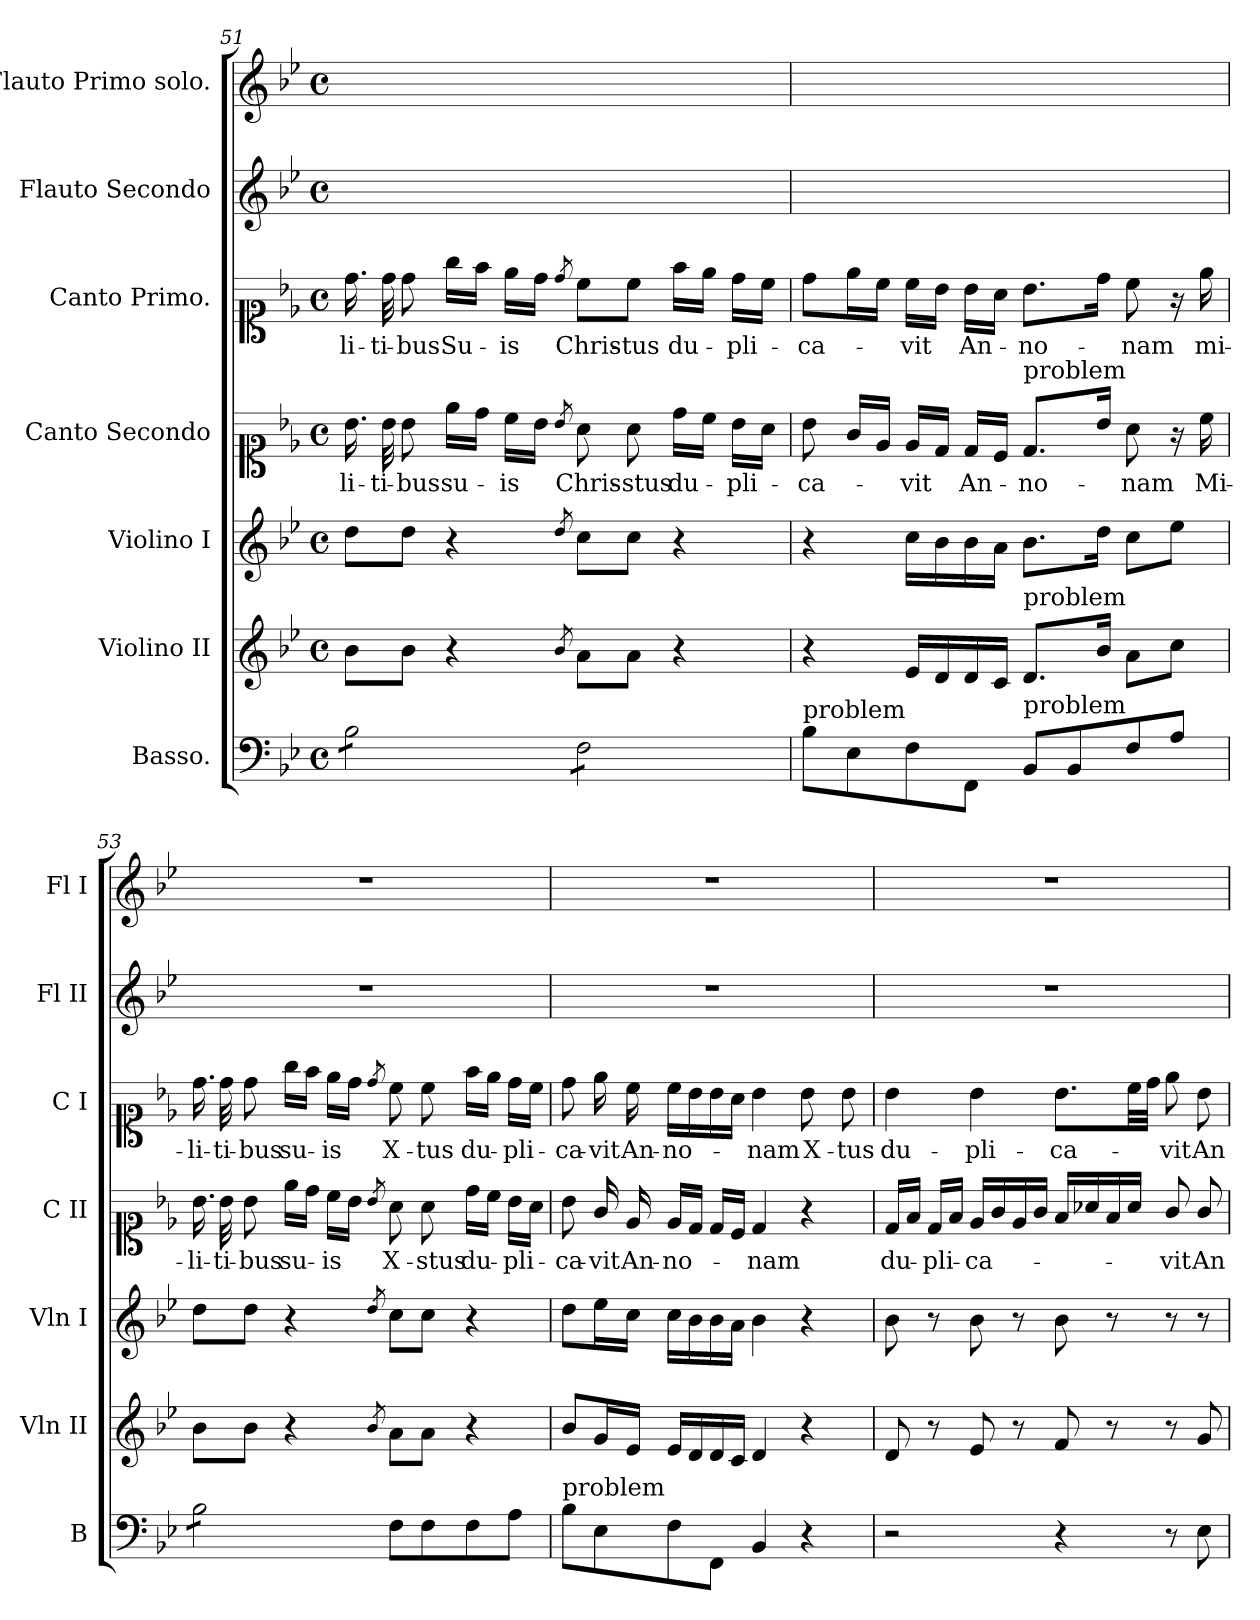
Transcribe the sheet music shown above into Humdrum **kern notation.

**kern	**kern	**kern	**kern	**text	**kern	**text	**kern	**kern
*part7	*part6	*part5	*part4	*part4	*part3	*part3	*part2	*part1
*staff7	*staff6	*staff5	*staff4	*staff4	*staff3	*staff3	*staff2	*staff1
*I"Basso.	*I"Violino II	*I"Violino I	*I"Canto Secondo	*	*I"Canto Primo.	*	*I"Flauto Secondo	*I"Flauto Primo solo.
*I'B	*I'Vln II	*I'Vln I	*I'C II	*	*I'C I	*	*I'Fl II	*I'Fl I
*clefF4	*clefG2	*clefG2	*clefC1	*	*clefC1	*	*clefG2	*clefG2
*k[b-e-]	*k[b-e-]	*k[b-e-]	*k[b-e-]	*	*k[b-e-]	*	*k[b-e-]	*k[b-e-]
*g:	*g:	*g:	*g:	*	*g:	*	*g:	*g:
*M4/4	*M4/4	*M4/4	*M4/4	*	*M4/4	*	*M4/4	*M4/4
*met(c)	*met(c)	*met(c)	*met(c)	*	*met(c)	*	*met(c)	*met(c)
=51	=51	=51	=51	=51	=51	=51	=51	=51
*tremolo	*	*	*	*	*	*	*	*
8B-\L	8b-\L	8dd\L	16.b-\	-li-	16.dd\	-li-	1ryy	1ryy
.	.	.	32b-\	-ti-	32dd\	-ti-	.	.
8B-\	8b-\J	8dd\J	8b-\	-bus	8dd\	-bus	.	.
8B-\	4r	4r	16ee-\LL	su-	16gg\LL	Su-	.	.
.	.	.	16dd\JJ	.	16ff\JJ	.	.	.
8B-\J	.	.	16cc\LL	-is	16ee-\LL	-is	.	.
.	.	.	16b-\JJ	.	16dd\JJ	.	.	.
.	8qb-/	8qdd/	8qb-/	.	8qdd/	.	.	.
8F\L	8a\L	8cc\L	8a\	Chris-	8cc\L	Chris-	.	.
8F\	8a\J	8cc\J	8a\	-stus	8cc\J	-tus	.	.
8F\	4r	4r	16dd\LL	du-	16ff\LL	du-	.	.
.	.	.	16cc\JJ	.	16ee-\JJ	.	.	.
8F\J	.	.	16b-\LL	-pli-	16dd\LL	-pli-	.	.
*Xtremolo	*	*	*	*	*	*	*	*
.	.	.	16a\JJ	.	16cc\JJ	.	.	.
=52	=52	=52	=52	=52	=52	=52	=52	=52
!LO:TX:a:t=problem	!	!	!	!	!	!	!	!
8B-\L	4r	4r	8b-\	-ca-	8dd\L	-ca-	1ryy	1ryy
8E-\	.	.	16g/LL	.	16ee-\L	.	.	.
.	.	.	16e-/JJ	.	16cc\JJ	.	.	.
8F\	16e-/LL	16cc\LL	16e-/LL	-vit	16cc\LL	-vit	.	.
.	16d/	16b-\	16d/JJ	.	16b-\JJ	.	.	.
8FF/J	16d/	16b-\	16d/LL	An-	16b-\LL	An-	.	.
.	16c/JJ	16a\JJ	16c/JJ	.	16a\JJ	.	.	.
!	!	!	!LO:TX:a:t=problem	!	!	!	!	!
!	!LO:TX:a:t=problem	!	!	!	!	!	!	!
!LO:TX:a:t=problem	!	!	!	!	!	!	!	!
8BB-/L	8.d/L	8.b-\L	8.d/L	-no-	8.b-\L	-no-	.	.
8BB-/	.	.	.	.	.	.	.	.
.	16b-\Jk	16dd\Jk	16b-\Jk	.	16dd\Jk	.	.	.
8F\	8a\L	8cc\L	8a\	-nam	8cc\	-nam	.	.
8A\J	8cc\J	8ee-\J	16r	.	16r	.	.	.
.	.	.	16cc\	Mi-	16ee-\	mi-	.	.
=53	=53	=53	=53	=53	=53	=53	=53	=53
*tremolo	*	*	*	*	*	*	*	*
8B-\L	8b-\L	8dd\L	16.b-\	-li-	16.dd\	-li-	1r	1r
.	.	.	32b-\	-ti-	32dd\	-ti-	.	.
8B-\	8b-\J	8dd\J	8b-\	-bus	8dd\	-bus	.	.
8B-\	4r	4r	16ee-\LL	su-	16gg\LL	su-	.	.
.	.	.	16dd\JJ	.	16ff\JJ	.	.	.
8B-\J	.	.	16cc\LL	-is	16ee-\LL	-is	.	.
*Xtremolo	*	*	*	*	*	*	*	*
.	.	.	16b-\JJ	.	16dd\JJ	.	.	.
.	8qb-/	8qdd/	8qb-/	.	8qdd/	.	.	.
8F\L	8a\L	8cc\L	8a\	X-	8cc\	X-	.	.
8F\	8a\J	8cc\J	8a\	-stus	8cc\	-tus	.	.
8F\	4r	4r	16dd\LL	du-	16ff\LL	du-	.	.
.	.	.	16cc\JJ	.	16ee-\JJ	.	.	.
8A\J	.	.	16b-\LL	-pli-	16dd\LL	-pli-	.	.
.	.	.	16a\JJ	.	16cc\JJ	.	.	.
=54	=54	=54	=54	=54	=54	=54	=54	=54
!LO:TX:a:t=problem	!	!	!	!	!	!	!	!
8B-\L	8b-/L	8dd\L	8b-\	-ca-	8dd\	-ca-	1r	1r
8E-\	16g/L	16ee-\L	16g/	-vit	16ee-\	-vit	.	.
.	16e-/JJ	16cc\JJ	16e-/	An-	16cc\	An-	.	.
8F\	16e-/LL	16cc\LL	16e-/LL	-no-	16cc\LL	-no-	.	.
.	16d/	16b-\	16d/JJ	.	16b-\	.	.	.
8FF/J	16d/	16b-\	16d/LL	.	16b-\	.	.	.
.	16c/JJ	16a\JJ	16c/JJ	.	16a\JJ	.	.	.
4BB-/	4d/	4b-\	4d/	-nam	4b-\	-nam	.	.
4r	4r	4r	4r	.	8b-\	X-	.	.
.	.	.	.	.	8b-\	-tus	.	.
=55	=55	=55	=55	=55	=55	=55	=55	=55
2r	8d/	8b-\	16d/LL	du-	4b-\	du-	1r	1r
.	.	.	16f/JJ	.	.	.	.	.
.	8r	8r	16d/LL	-pli-	.	.	.	.
.	.	.	16f/JJ	.	.	.	.	.
.	8e-/	8b-\	16e-/LL	-ca-	4b-\	-pli-	.	.
.	.	.	16g/	.	.	.	.	.
.	8r	8r	16e-/	.	.	.	.	.
.	.	.	16g/JJ	.	.	.	.	.
4r	8f/	8b-\	16f/LL	.	8.b-\L	-ca-	.	.
.	.	.	16a-X/	.	.	.	.	.
.	8r	8r	16f/	.	.	.	.	.
.	.	.	16a-/JJ	.	32cc\LL	.	.	.
.	.	.	.	.	32dd\JJJ	.	.	.
8r	8r	8r	8g/	-vit	8ee-\	-vit	.	.
8E-\	8g/	8r	8g/	An-	8b-\	An-	.	.
=	=	=	=	=	=	=	=	=
*-	*-	*-	*-	*-	*-	*-	*-	*-
